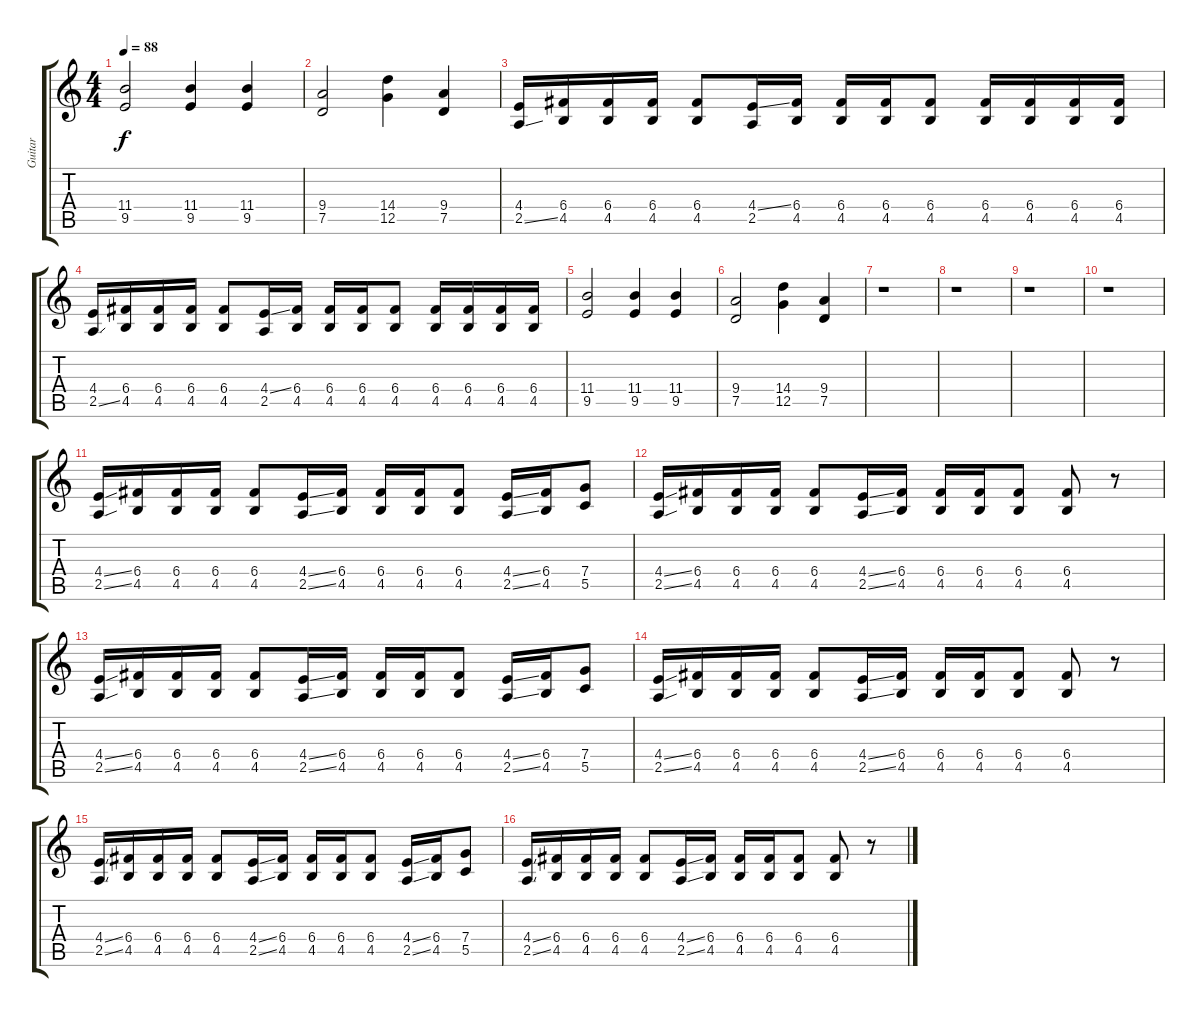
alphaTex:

\track ("Guitar" "Guitar") {instrument distortionguitar}
\staff {score tabs}
\tuning (D4 A3 F3 C3 G2 C2) {hide}
\ts (4 4)
\tempo 88
\clef g2
\ks c
(11.4 9.5).2{dy f} (11.4 9.5).4 (11.4 9.5).4 |
(9.4 7.5).2 (14.4 12.5).4 (9.4 7.5).4 |
(4.4 2.5{ss}).16 (6.4 4.5).16 (6.4 4.5).16 (6.4 4.5).16 (6.4 4.5).8 (4.4{ss} 2.5).16 (6.4 4.5).16 (6.4 4.5).16 (6.4 4.5).16 (6.4 4.5).8 (6.4 4.5).16 (6.4 4.5).16 (6.4 4.5).16 (6.4 4.5).16 |
(4.4 2.5{ss}).16 (6.4 4.5).16 (6.4 4.5).16 (6.4 4.5).16 (6.4 4.5).8 (4.4{ss} 2.5).16 (6.4 4.5).16 (6.4 4.5).16 (6.4 4.5).16 (6.4 4.5).8 (6.4 4.5).16 (6.4 4.5).16 (6.4 4.5).16 (6.4 4.5).16 |
(11.4 9.5).2 (11.4 9.5).4 (11.4 9.5).4 |
(9.4 7.5).2 (14.4 12.5).4 (9.4 7.5).4 |
r.1 |
r.1 |
r.1 |
r.1 |
(4.4{ss} 2.5{ss}).16 (6.4 4.5).16 (6.4 4.5).16 (6.4 4.5).16 (6.4 4.5).8 (4.4{ss} 2.5{ss}).16 (6.4 4.5).16 (6.4 4.5).16 (6.4 4.5).16 (6.4 4.5).8 (4.4{ss} 2.5{ss}).16 (6.4 4.5).16 (7.4 5.5).8 |
(4.4{ss} 2.5{ss}).16 (6.4 4.5).16 (6.4 4.5).16 (6.4 4.5).16 (6.4 4.5).8 (4.4{ss} 2.5{ss}).16 (6.4 4.5).16 (6.4 4.5).16 (6.4 4.5).16 (6.4 4.5).8 (6.4 4.5).8 r.8 |
(4.4{ss} 2.5{ss}).16 (6.4 4.5).16 (6.4 4.5).16 (6.4 4.5).16 (6.4 4.5).8 (4.4{ss} 2.5{ss}).16 (6.4 4.5).16 (6.4 4.5).16 (6.4 4.5).16 (6.4 4.5).8 (4.4{ss} 2.5{ss}).16 (6.4 4.5).16 (7.4 5.5).8 |
(4.4{ss} 2.5{ss}).16 (6.4 4.5).16 (6.4 4.5).16 (6.4 4.5).16 (6.4 4.5).8 (4.4{ss} 2.5{ss}).16 (6.4 4.5).16 (6.4 4.5).16 (6.4 4.5).16 (6.4 4.5).8 (6.4 4.5).8 r.8 |
(4.4{ss} 2.5{ss}).16 (6.4 4.5).16 (6.4 4.5).16 (6.4 4.5).16 (6.4 4.5).8 (4.4{ss} 2.5{ss}).16 (6.4 4.5).16 (6.4 4.5).16 (6.4 4.5).16 (6.4 4.5).8 (4.4{ss} 2.5{ss}).16 (6.4 4.5).16 (7.4 5.5).8 |
(4.4{ss} 2.5{ss}).16 (6.4 4.5).16 (6.4 4.5).16 (6.4 4.5).16 (6.4 4.5).8 (4.4{ss} 2.5{ss}).16 (6.4 4.5).16 (6.4 4.5).16 (6.4 4.5).16 (6.4 4.5).8 (6.4 4.5).8 r.8
